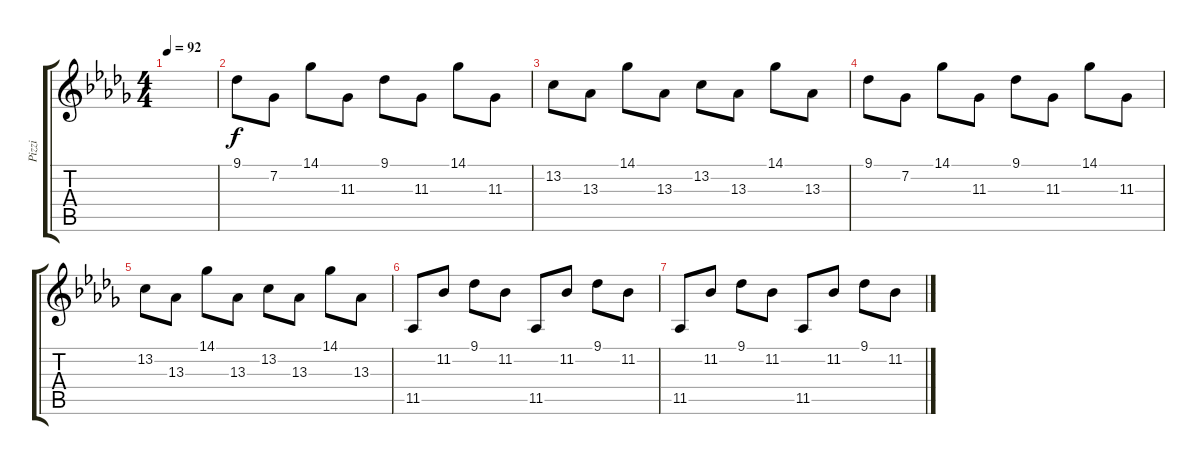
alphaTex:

\track ("Pizzi" "Pizzi") {instrument pizzicatostrings}
\staff {score tabs}
\tuning (E4 B3 G3 D3 A2 E2) {hide}
\ts (4 4)
\tempo 92
\clef g2
\ks db
|
9.1.8 7.2.8 14.1.8 11.3.8 9.1.8 11.3.8 14.1.8 11.3.8 |
13.2.8 13.3.8 14.1.8 13.3.8 13.2.8 13.3.8 14.1.8 13.3.8 |
9.1.8 7.2.8 14.1.8 11.3.8 9.1.8 11.3.8 14.1.8 11.3.8 |
13.2.8 13.3.8 14.1.8 13.3.8 13.2.8 13.3.8 14.1.8 13.3.8 |
11.5.8 11.2.8 9.1.8 11.2.8 11.5.8 11.2.8 9.1.8 11.2.8 |
11.5.8 11.2.8 9.1.8 11.2.8 11.5.8 11.2.8 9.1.8 11.2.8
